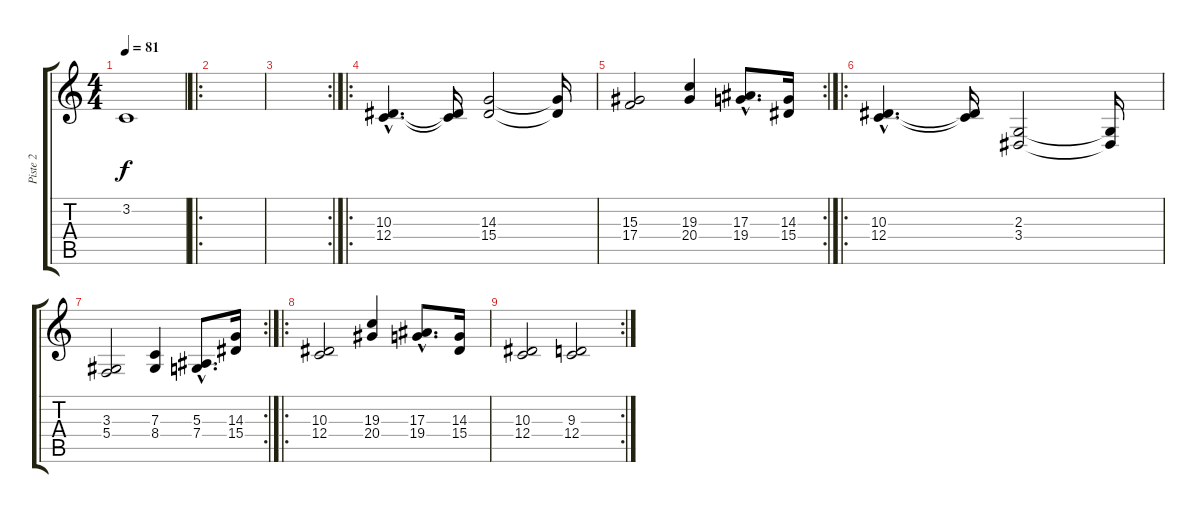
\track ("Piste 2" "Piste 2") {instrument choiraahs}
\staff {score tabs}
\tuning (D4 A3 F3 C3 G2 C2) {hide}
\ts (4 4)
\tempo 81
\clef g2
\ks c
3.2.1{dy f instrument helicopter} |
\ro
|
\rc 2
|
\ro
(10.3{hac} 12.4{hac}).4{d} (10.3{t} 12.4{t}).16 (14.3 15.4).2 (14.3{t} 15.4{t}).16 |
\rc 2
(15.3 17.4).2 (19.3 20.4).4 (17.3{hac} 19.4{hac}).8{d} (14.3 15.4).16 |
\ro
(10.3{hac} 12.4{hac}).4{d} (10.3{t} 12.4{t}).16 (2.3 3.4).2 (2.3{t} 3.4{t}).16 |
\rc 2
(3.3 5.4).2 (7.3 8.4).4 (5.3{hac} 7.4{hac}).8{d} (14.3 15.4).16 |
\ro
(10.3 12.4).2 (19.3 20.4).4 (17.3{hac} 19.4{hac}).8{d} (14.3 15.4).16 |
\rc 2
(10.3 12.4).2 (9.3 12.4).2
